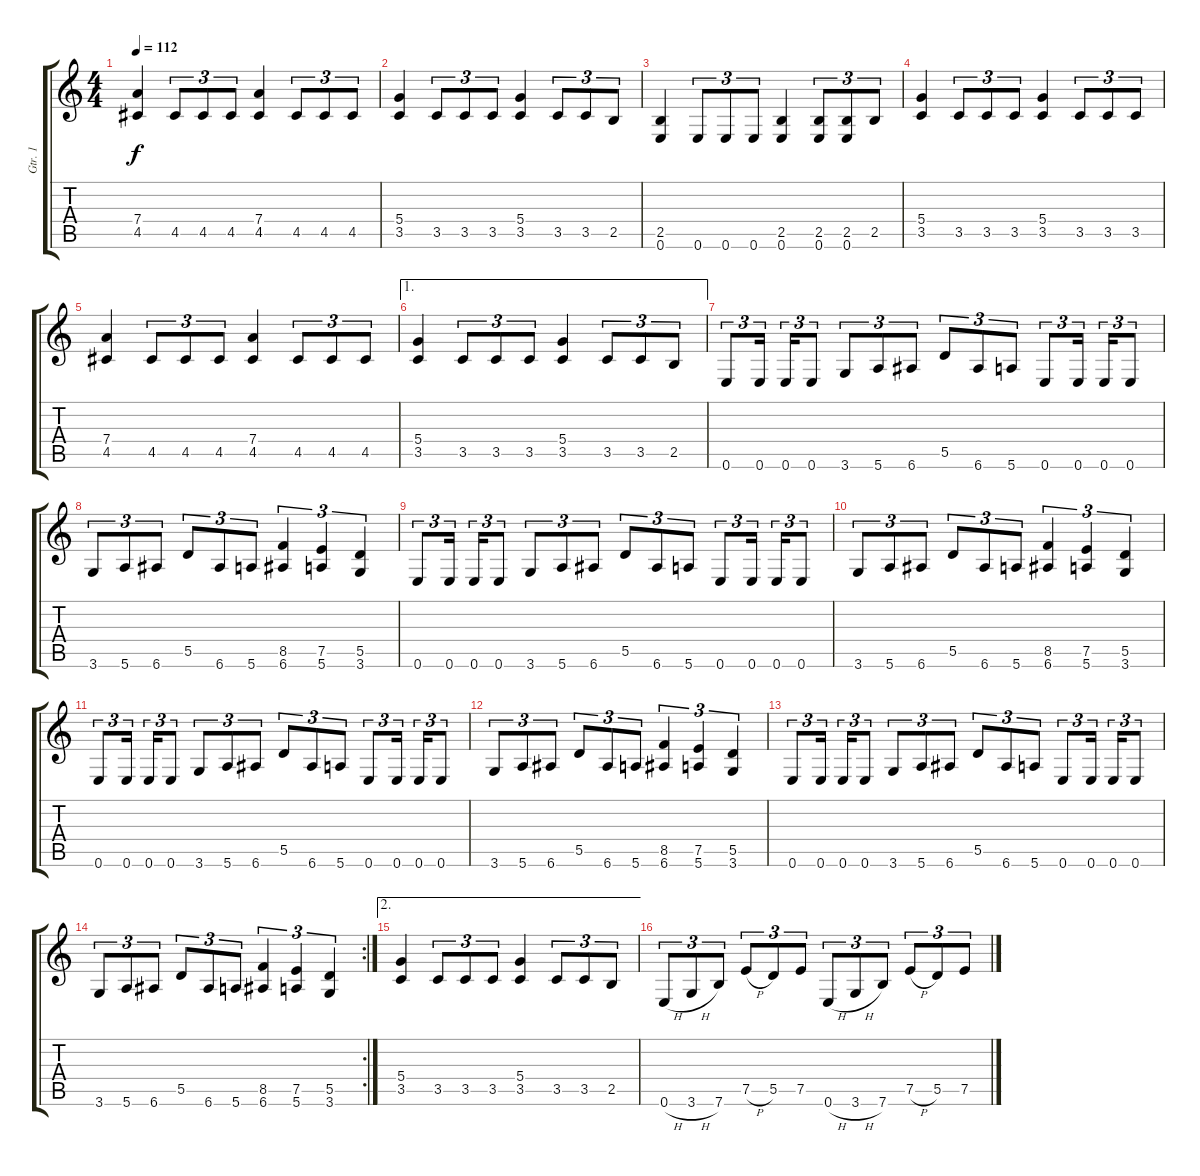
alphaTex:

\track ("Gtr. 1" "Gtr. 1") {instrument distortionguitar}
\staff {score tabs}
\tuning (E4 B3 G3 D3 A2 E2) {hide}
\ts (4 4)
\tempo 112
\clef g2
\ks c
(7.4 4.5).4{dy f} 4.5.8{tu (3 2)} 4.5.8{tu (3 2)} 4.5.8{tu (3 2)} (7.4 4.5).4 4.5.8{tu (3 2)} 4.5.8{tu (3 2)} 4.5.8{tu (3 2)} |
(5.4 3.5).4 3.5.8{tu (3 2)} 3.5.8{tu (3 2)} 3.5.8{tu (3 2)} (5.4 3.5).4 3.5.8{tu (3 2)} 3.5.8{tu (3 2)} 2.5.8{tu (3 2)} |
(2.5 0.6).4 0.6.8{tu (3 2)} 0.6.8{tu (3 2)} 0.6.8{tu (3 2)} (2.5 0.6).4 (2.5 0.6).8{tu (3 2)} (2.5 0.6).8{tu (3 2)} 2.5.8{tu (3 2)} |
(5.4 3.5).4 3.5.8{tu (3 2)} 3.5.8{tu (3 2)} 3.5.8{tu (3 2)} (5.4 3.5).4 3.5.8{tu (3 2)} 3.5.8{tu (3 2)} 3.5.8{tu (3 2)} |
(7.4 4.5).4 4.5.8{tu (3 2)} 4.5.8{tu (3 2)} 4.5.8{tu (3 2)} (7.4 4.5).4 4.5.8{tu (3 2)} 4.5.8{tu (3 2)} 4.5.8{tu (3 2)} |
\ae 1
(5.4 3.5).4 3.5.8{tu (3 2)} 3.5.8{tu (3 2)} 3.5.8{tu (3 2)} (5.4 3.5).4 3.5.8{tu (3 2)} 3.5.8{tu (3 2)} 2.5.8{tu (3 2)} |
0.6.8{tu (3 2)} 0.6.16{tu (3 2)} 0.6.16{tu (3 2)} 0.6.8{tu (3 2)} 3.6.8{tu (3 2)} 5.6.8{tu (3 2)} 6.6.8{tu (3 2)} 5.5.8{tu (3 2)} 6.6.8{tu (3 2)} 5.6.8{tu (3 2)} 0.6.8{tu (3 2)} 0.6.16{tu (3 2)} 0.6.16{tu (3 2)} 0.6.8{tu (3 2)} |
3.6.8{tu (3 2)} 5.6.8{tu (3 2)} 6.6.8{tu (3 2)} 5.5.8{tu (3 2)} 6.6.8{tu (3 2)} 5.6.8{tu (3 2)} (8.5 6.6).4{tu (3 2)} (7.5 5.6).4{tu (3 2)} (5.5 3.6).4{tu (3 2)} |
0.6.8{tu (3 2)} 0.6.16{tu (3 2)} 0.6.16{tu (3 2)} 0.6.8{tu (3 2)} 3.6.8{tu (3 2)} 5.6.8{tu (3 2)} 6.6.8{tu (3 2)} 5.5.8{tu (3 2)} 6.6.8{tu (3 2)} 5.6.8{tu (3 2)} 0.6.8{tu (3 2)} 0.6.16{tu (3 2)} 0.6.16{tu (3 2)} 0.6.8{tu (3 2)} |
3.6.8{tu (3 2)} 5.6.8{tu (3 2)} 6.6.8{tu (3 2)} 5.5.8{tu (3 2)} 6.6.8{tu (3 2)} 5.6.8{tu (3 2)} (8.5 6.6).4{tu (3 2)} (7.5 5.6).4{tu (3 2)} (5.5 3.6).4{tu (3 2)} |
0.6.8{tu (3 2)} 0.6.16{tu (3 2)} 0.6.16{tu (3 2)} 0.6.8{tu (3 2)} 3.6.8{tu (3 2)} 5.6.8{tu (3 2)} 6.6.8{tu (3 2)} 5.5.8{tu (3 2)} 6.6.8{tu (3 2)} 5.6.8{tu (3 2)} 0.6.8{tu (3 2)} 0.6.16{tu (3 2)} 0.6.16{tu (3 2)} 0.6.8{tu (3 2)} |
3.6.8{tu (3 2)} 5.6.8{tu (3 2)} 6.6.8{tu (3 2)} 5.5.8{tu (3 2)} 6.6.8{tu (3 2)} 5.6.8{tu (3 2)} (8.5 6.6).4{tu (3 2)} (7.5 5.6).4{tu (3 2)} (5.5 3.6).4{tu (3 2)} |
0.6.8{tu (3 2)} 0.6.16{tu (3 2)} 0.6.16{tu (3 2)} 0.6.8{tu (3 2)} 3.6.8{tu (3 2)} 5.6.8{tu (3 2)} 6.6.8{tu (3 2)} 5.5.8{tu (3 2)} 6.6.8{tu (3 2)} 5.6.8{tu (3 2)} 0.6.8{tu (3 2)} 0.6.16{tu (3 2)} 0.6.16{tu (3 2)} 0.6.8{tu (3 2)} |
\rc 2
3.6.8{tu (3 2)} 5.6.8{tu (3 2)} 6.6.8{tu (3 2)} 5.5.8{tu (3 2)} 6.6.8{tu (3 2)} 5.6.8{tu (3 2)} (8.5 6.6).4{tu (3 2)} (7.5 5.6).4{tu (3 2)} (5.5 3.6).4{tu (3 2)} |
\ae 2
(5.4 3.5).4 3.5.8{tu (3 2)} 3.5.8{tu (3 2)} 3.5.8{tu (3 2)} (5.4 3.5).4 3.5.8{tu (3 2)} 3.5.8{tu (3 2)} 2.5.8{tu (3 2)} |
0.6{h}.8{tu (3 2)} 3.6{h}.8{tu (3 2)} 7.6.8{tu (3 2)} 7.5{h}.8{tu (3 2)} 5.5.8{tu (3 2)} 7.5.8{tu (3 2)} 0.6{h}.8{tu (3 2)} 3.6{h}.8{tu (3 2)} 7.6.8{tu (3 2)} 7.5{h}.8{tu (3 2)} 5.5.8{tu (3 2)} 7.5.8{tu (3 2)}
